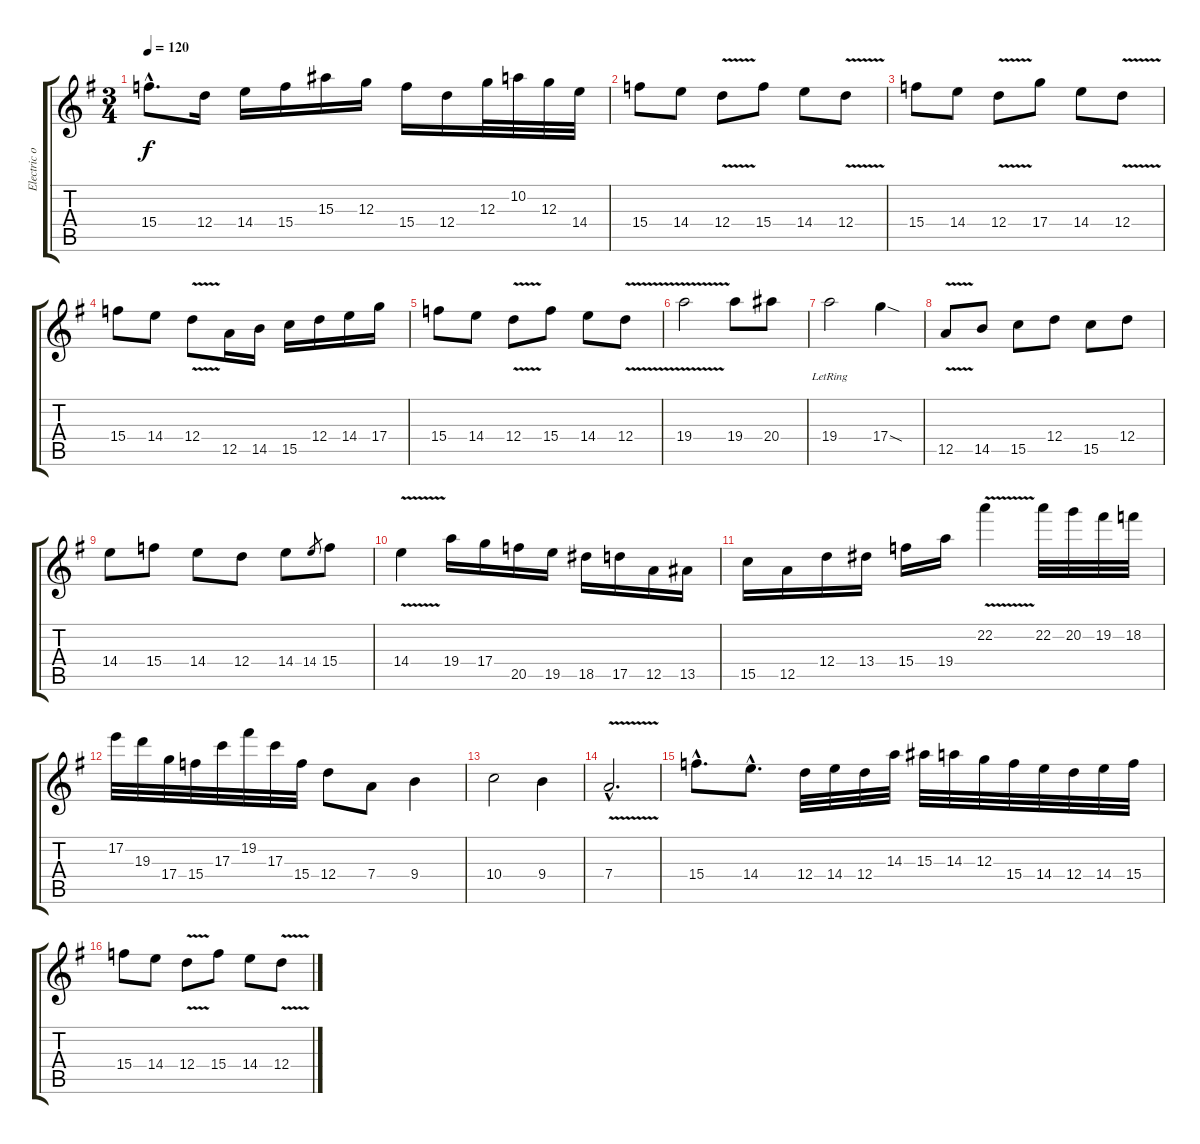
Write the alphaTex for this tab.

\track ("Electric overdriven guitar" "Electric o") {instrument overdrivenguitar}
\staff {score tabs}
\tuning (E4 B3 G3 D3 A2 E2) {hide}
\ts (3 4)
\tempo 120
\clef g2
\ks eminor
15.4{hac}.8{d dy f} 12.4.16 14.4.16 15.4.16 15.3.16 12.3.16 15.4.16 12.4.16 12.3.32 10.2.32 12.3.32 14.4.32 |
15.4.8 14.4.8 12.4{v}.8 15.4.8 14.4.8 12.4{v}.8 |
15.4.8 14.4.8 12.4{v}.8 17.4.8 14.4.8 12.4{v}.8 |
15.4.8 14.4.8 12.4{v}.8 12.5.16 14.5.16 15.5.16 12.4.16 14.4.16 17.4.16 |
15.4.8 14.4.8 12.4{v}.8 15.4.8 14.4.8 12.4{v}.8 |
19.4{v}.2 19.4.8 20.4.8 |
19.4{lr}.2 17.4{sod}.4 |
12.5{v}.8 14.5.8 15.5.8 12.4.8 15.5.8 12.4.8 |
14.4.8 15.4.8 14.4.8 12.4.8 14.4.8 14.4.8{gr} 15.4.8 |
14.4{v}.4 19.4.16 17.4.16 20.5.16 19.5.16 18.5.16 17.5.16 12.5.16 13.5.16 |
15.5.16 12.5.16 12.4.16 13.4.16 15.4.16 19.4.16 22.2{v}.4 22.2.32 20.2.32 19.2.32 18.2.32 |
17.2.32 19.3.32 17.4.32 15.4.32 17.3.32 19.2.32 17.3.32 15.4.32 12.4.8 7.4.8 9.4.4 |
10.4.2 9.4.4 |
7.4{v hac}.2{d} |
15.4{hac}.8{d} 14.4{hac}.8{d} 12.4.32 14.4.32 12.4.32 14.3.32 15.3.32 14.3.32 12.3.32 15.4.32 14.4.32 12.4.32 14.4.32 15.4.32 |
15.4.8 14.4.8 12.4{v}.8 15.4.8 14.4.8 12.4{v}.8
